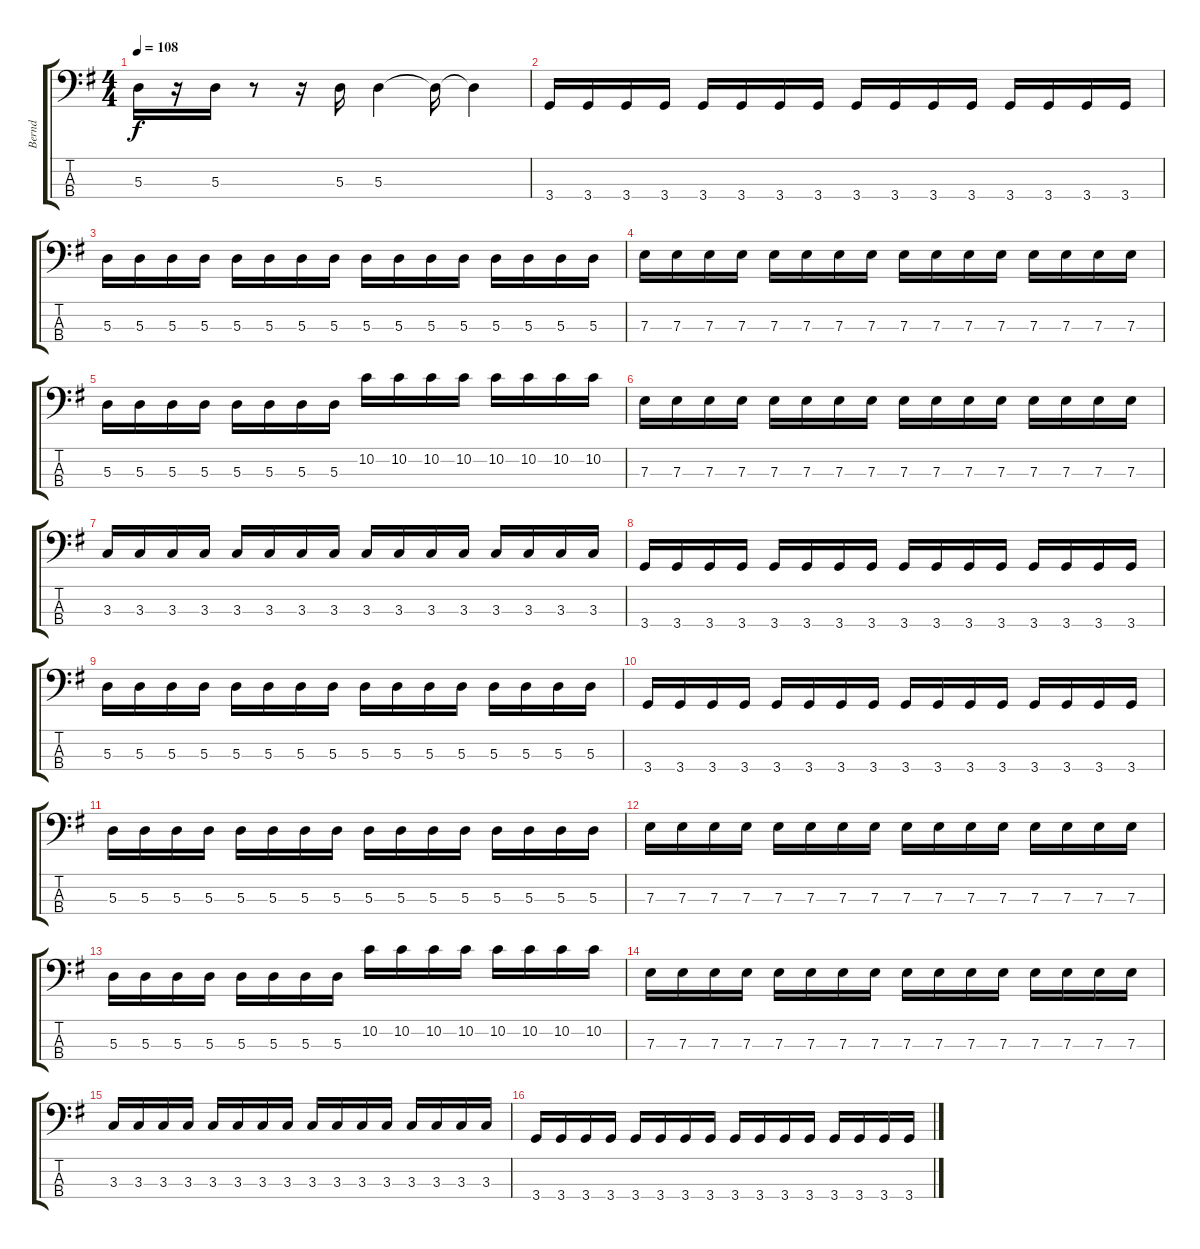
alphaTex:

\track ("Bernd" "Bernd") {instrument electricbassfinger}
\staff {score tabs}
\tuning (G2 D2 A1 E1) {hide}
\ts (4 4)
\tempo 108
\clef f4
\ks g
5.3.16{dy f} r.16 5.3.16 r.8 r.16 5.3.16 5.3.4 5.3{t}.16 5.3{t}.4 |
3.4.16 3.4.16 3.4.16 3.4.16 3.4.16 3.4.16 3.4.16 3.4.16 3.4.16 3.4.16 3.4.16 3.4.16 3.4.16 3.4.16 3.4.16 3.4.16 |
5.3.16 5.3.16 5.3.16 5.3.16 5.3.16 5.3.16 5.3.16 5.3.16 5.3.16 5.3.16 5.3.16 5.3.16 5.3.16 5.3.16 5.3.16 5.3.16 |
7.3.16 7.3.16 7.3.16 7.3.16 7.3.16 7.3.16 7.3.16 7.3.16 7.3.16 7.3.16 7.3.16 7.3.16 7.3.16 7.3.16 7.3.16 7.3.16 |
5.3.16 5.3.16 5.3.16 5.3.16 5.3.16 5.3.16 5.3.16 5.3.16 10.2.16 10.2.16 10.2.16 10.2.16 10.2.16 10.2.16 10.2.16 10.2.16 |
7.3.16 7.3.16 7.3.16 7.3.16 7.3.16 7.3.16 7.3.16 7.3.16 7.3.16 7.3.16 7.3.16 7.3.16 7.3.16 7.3.16 7.3.16 7.3.16 |
3.3.16 3.3.16 3.3.16 3.3.16 3.3.16 3.3.16 3.3.16 3.3.16 3.3.16 3.3.16 3.3.16 3.3.16 3.3.16 3.3.16 3.3.16 3.3.16 |
3.4.16 3.4.16 3.4.16 3.4.16 3.4.16 3.4.16 3.4.16 3.4.16 3.4.16 3.4.16 3.4.16 3.4.16 3.4.16 3.4.16 3.4.16 3.4.16 |
5.3.16 5.3.16 5.3.16 5.3.16 5.3.16 5.3.16 5.3.16 5.3.16 5.3.16 5.3.16 5.3.16 5.3.16 5.3.16 5.3.16 5.3.16 5.3.16 |
3.4.16 3.4.16 3.4.16 3.4.16 3.4.16 3.4.16 3.4.16 3.4.16 3.4.16 3.4.16 3.4.16 3.4.16 3.4.16 3.4.16 3.4.16 3.4.16 |
5.3.16 5.3.16 5.3.16 5.3.16 5.3.16 5.3.16 5.3.16 5.3.16 5.3.16 5.3.16 5.3.16 5.3.16 5.3.16 5.3.16 5.3.16 5.3.16 |
7.3.16 7.3.16 7.3.16 7.3.16 7.3.16 7.3.16 7.3.16 7.3.16 7.3.16 7.3.16 7.3.16 7.3.16 7.3.16 7.3.16 7.3.16 7.3.16 |
5.3.16 5.3.16 5.3.16 5.3.16 5.3.16 5.3.16 5.3.16 5.3.16 10.2.16 10.2.16 10.2.16 10.2.16 10.2.16 10.2.16 10.2.16 10.2.16 |
7.3.16 7.3.16 7.3.16 7.3.16 7.3.16 7.3.16 7.3.16 7.3.16 7.3.16 7.3.16 7.3.16 7.3.16 7.3.16 7.3.16 7.3.16 7.3.16 |
3.3.16 3.3.16 3.3.16 3.3.16 3.3.16 3.3.16 3.3.16 3.3.16 3.3.16 3.3.16 3.3.16 3.3.16 3.3.16 3.3.16 3.3.16 3.3.16 |
3.4.16 3.4.16 3.4.16 3.4.16 3.4.16 3.4.16 3.4.16 3.4.16 3.4.16 3.4.16 3.4.16 3.4.16 3.4.16 3.4.16 3.4.16 3.4.16
